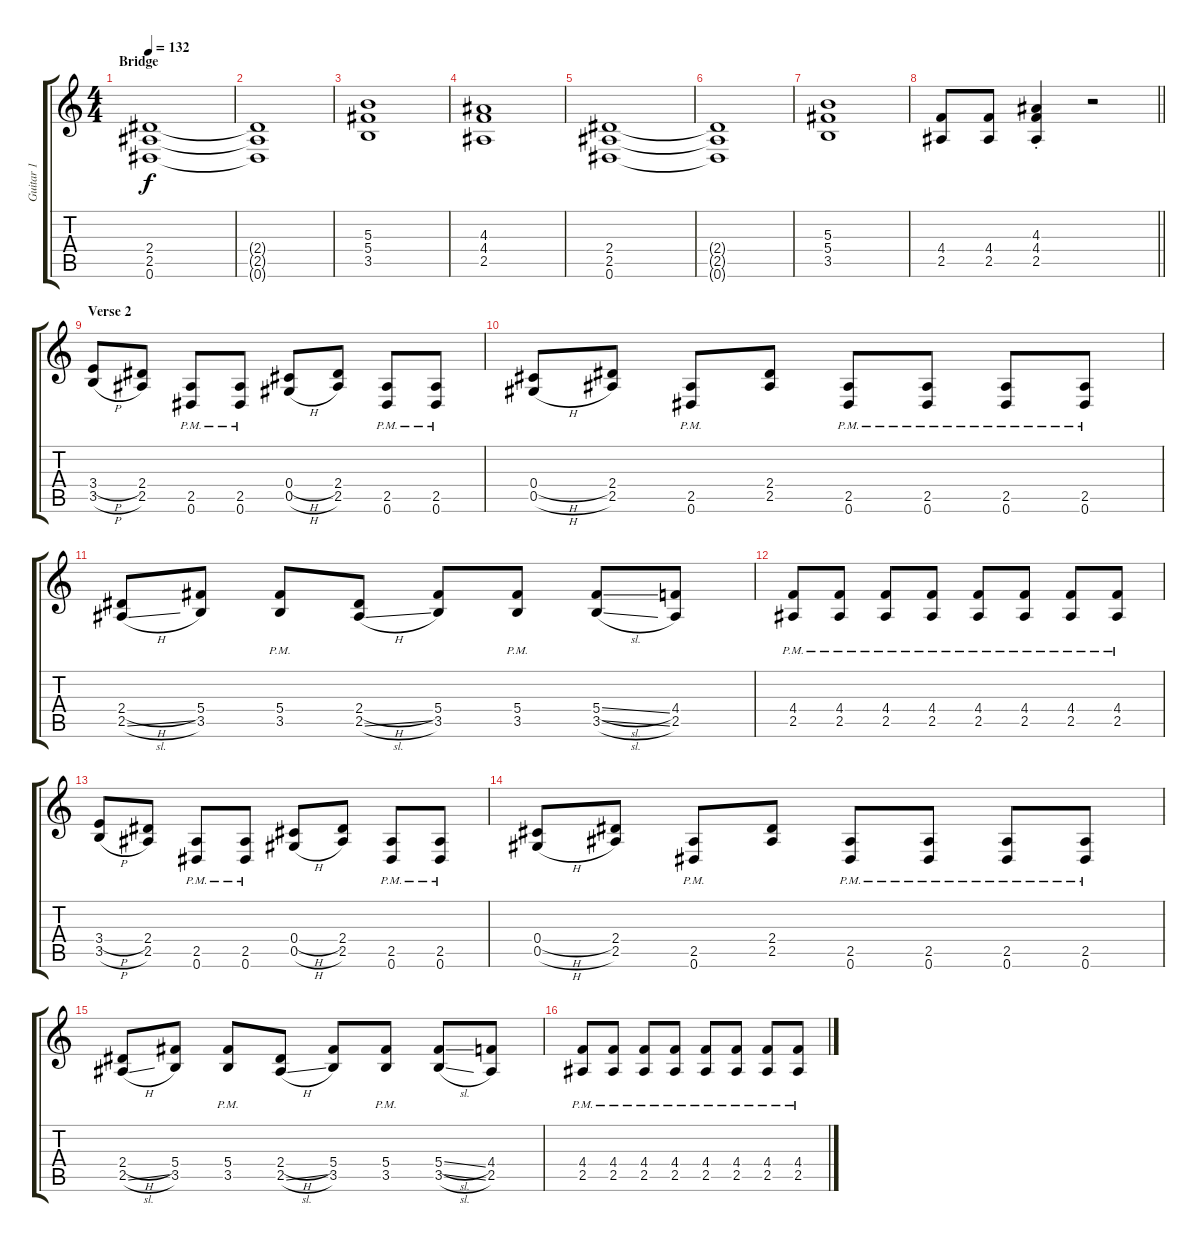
\track ("Guitar 1" "Guitar 1") {instrument distortionguitar}
\staff {score tabs}
\tuning (Eb4 Bb3 Gb3 Db3 Ab2 Eb2) {hide}
\ts (4 4)
\section ("" "Bridge")
\tempo 132
\clef g2
\ks c
(2.4 2.5 0.6).1{dy f} |
(2.4{t} 2.5{t} 0.6{t}).1 |
(5.3 5.4 3.5).1 |
(4.3 4.4 2.5).1 |
(2.4 2.5 0.6).1 |
(2.4{t} 2.5{t} 0.6{t}).1 |
(5.3 5.4 3.5).1 |
\barLineRight lightlight
(4.4 2.5).8 (4.4 2.5).8 (4.3{st} 4.4{st} 2.5{st}).4 r.2 |
\section ("" "Verse 2")
(3.4{h} 3.5{h}).8 (2.4 2.5).8 (2.5{pm} 0.6{pm}).8 (2.5{pm} 0.6{pm}).8 (0.4{h} 0.5{h}).8 (2.4 2.5).8 (2.5{pm} 0.6{pm}).8 (2.5{pm} 0.6{pm}).8 |
(0.4{h} 0.5{h}).8 (2.4 2.5).8 (2.5{pm} 0.6{pm}).8 (2.4 2.5).8 (2.5{pm} 0.6{pm}).8 (2.5{pm} 0.6{pm}).8 (2.5{pm} 0.6{pm}).8 (2.5{pm} 0.6{pm}).8 |
(2.4{h} 2.5{sl}).8 (5.4 3.5).8 (5.4{pm} 3.5{pm}).8 (2.4{h} 2.5{sl}).8 (5.4 3.5).8 (5.4{pm} 3.5{pm}).8 (5.4{sl} 3.5{sl}).8 (4.4 2.5).8 |
(4.4{pm} 2.5{pm}).8 (4.4{pm} 2.5{pm}).8 (4.4{pm} 2.5{pm}).8 (4.4{pm} 2.5{pm}).8 (4.4{pm} 2.5{pm}).8 (4.4{pm} 2.5{pm}).8 (4.4{pm} 2.5{pm}).8 (4.4{pm} 2.5{pm}).8 |
(3.4{h} 3.5{h}).8 (2.4 2.5).8 (2.5{pm} 0.6{pm}).8 (2.5{pm} 0.6{pm}).8 (0.4{h} 0.5{h}).8 (2.4 2.5).8 (2.5{pm} 0.6{pm}).8 (2.5{pm} 0.6{pm}).8 |
(0.4{h} 0.5{h}).8 (2.4 2.5).8 (2.5{pm} 0.6{pm}).8 (2.4 2.5).8 (2.5{pm} 0.6{pm}).8 (2.5{pm} 0.6{pm}).8 (2.5{pm} 0.6{pm}).8 (2.5{pm} 0.6{pm}).8 |
(2.4{h} 2.5{sl}).8 (5.4 3.5).8 (5.4{pm} 3.5{pm}).8 (2.4{h} 2.5{sl}).8 (5.4 3.5).8 (5.4{pm} 3.5{pm}).8 (5.4{sl} 3.5{sl}).8 (4.4 2.5).8 |
(4.4{pm} 2.5{pm}).8 (4.4{pm} 2.5{pm}).8 (4.4{pm} 2.5{pm}).8 (4.4{pm} 2.5{pm}).8 (4.4{pm} 2.5{pm}).8 (4.4{pm} 2.5{pm}).8 (4.4{pm} 2.5{pm}).8 (4.4{pm} 2.5{pm}).8
